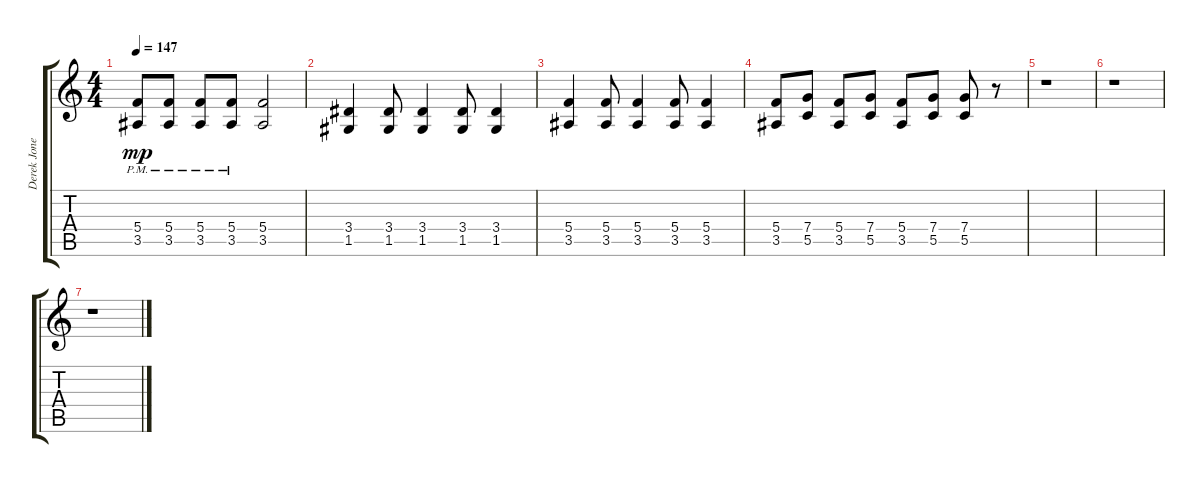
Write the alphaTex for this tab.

\track ("Derek Jones - Rhythm" "Derek Jone") {instrument overdrivenguitar}
\staff {score tabs}
\tuning (D4 A3 F3 C3 G2 C2) {hide}
\ts (4 4)
\tempo 147
\clef g2
\ks c
(5.4{pm} 3.5{pm}).8{dy mp} (5.4{pm} 3.5{pm}).8 (5.4{pm} 3.5{pm}).8 (5.4{pm} 3.5{pm}).8 (5.4 3.5).2 |
(3.4 1.5).4 (3.4 1.5).8 (3.4 1.5).4 (3.4 1.5).8 (3.4 1.5).4 |
(5.4 3.5).4 (5.4 3.5).8 (5.4 3.5).4 (5.4 3.5).8 (5.4 3.5).4 |
(5.4 3.5).8 (7.4 5.5).8 (5.4 3.5).8 (7.4 5.5).8 (5.4 3.5).8 (7.4 5.5).8 (7.4 5.5).8 r.8 |
r.1 |
r.1 |
r.1
